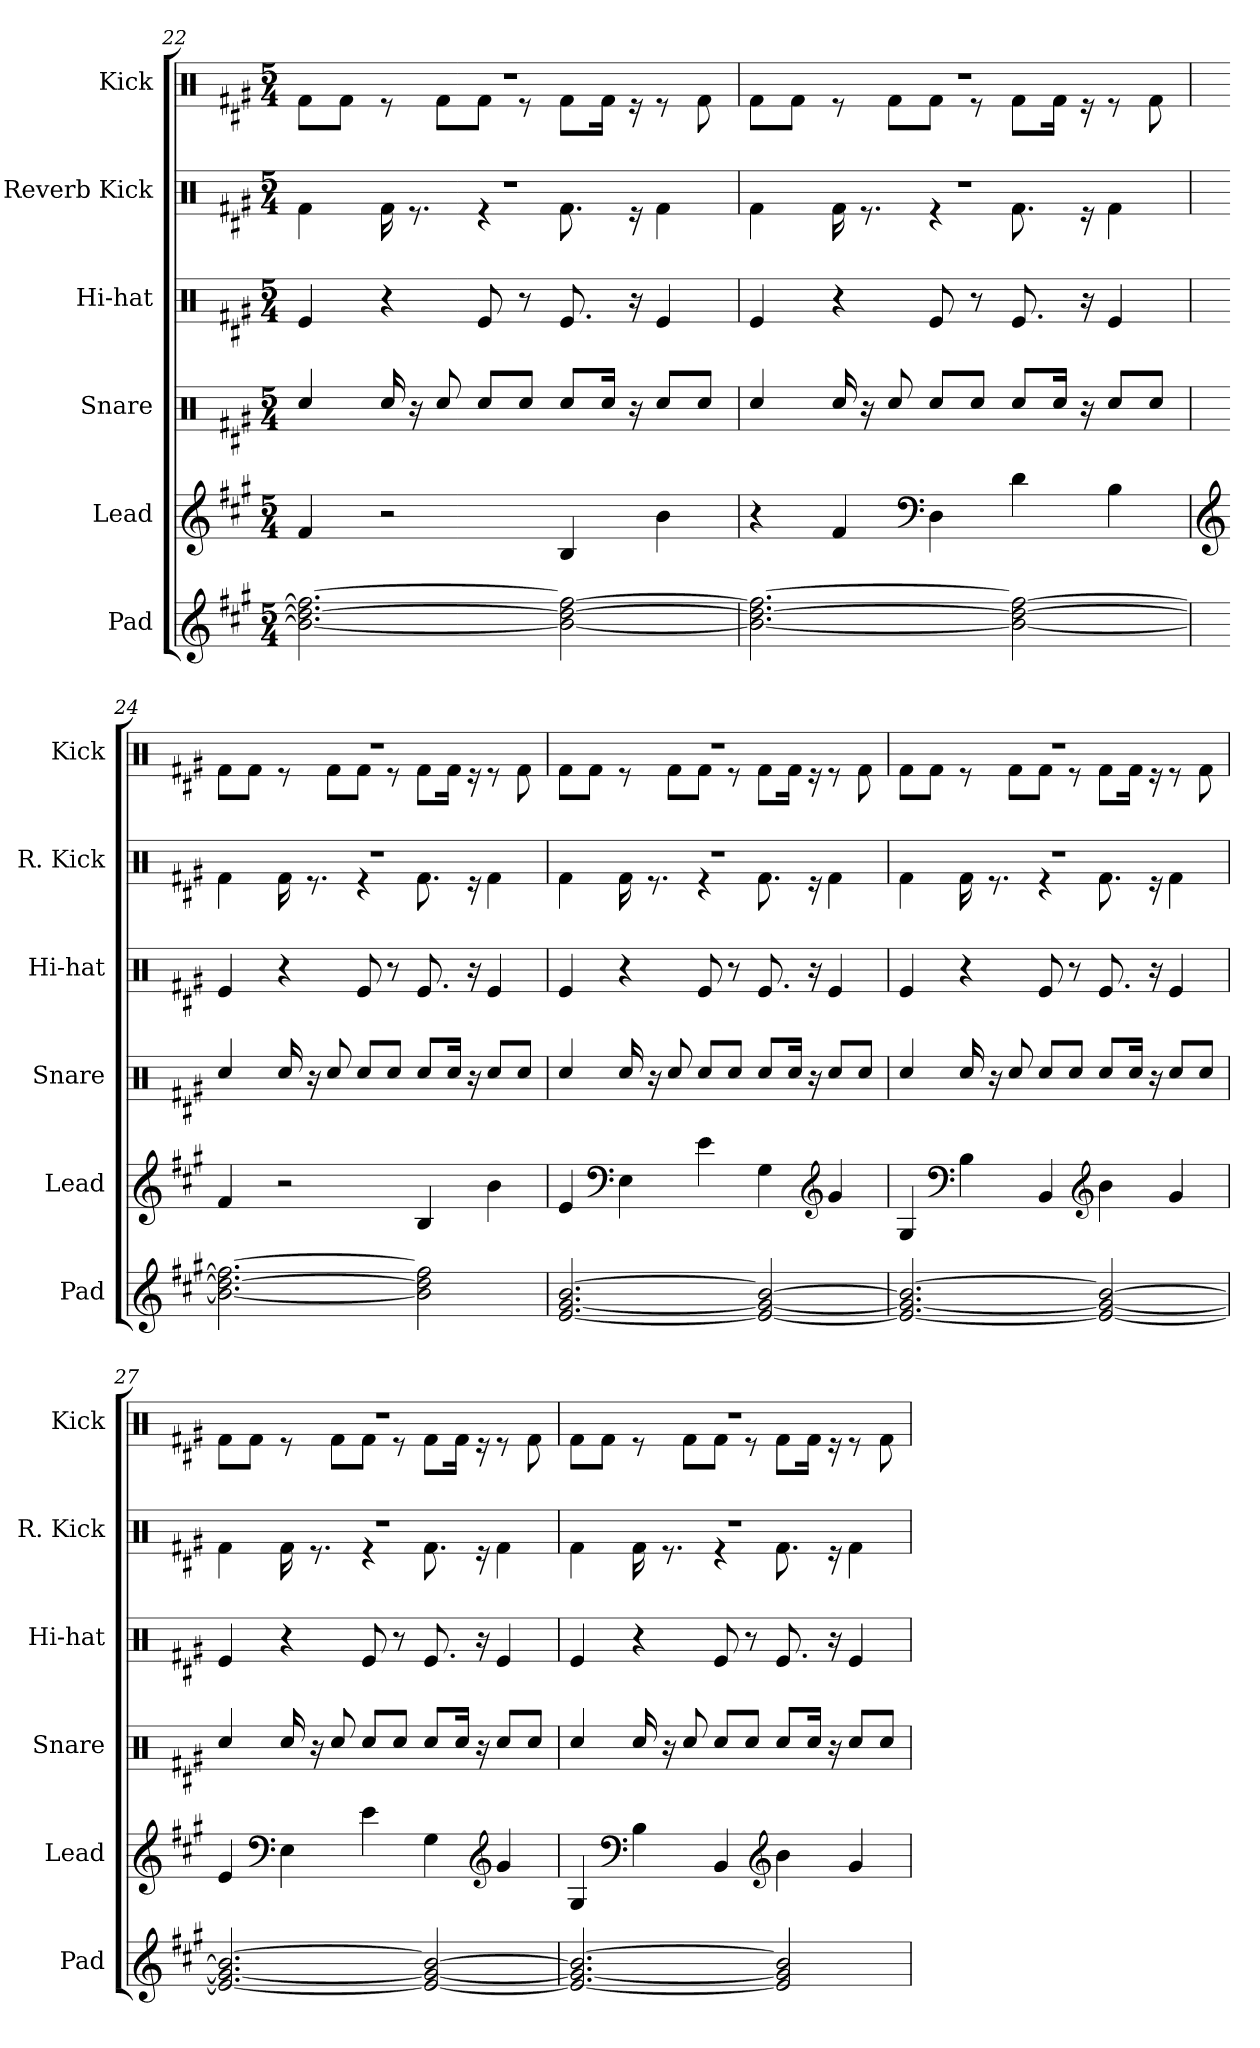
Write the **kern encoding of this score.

**kern	**kern	**kern	**kern	**kern	**kern
*part6	*part5	*part4	*part3	*part2	*part1
*staff6	*staff5	*staff4	*staff3	*staff2	*staff1
*I"Pad	*I"Lead	*I"Snare	*I"Hi-hat	*I"Reverb Kick	*I"Kick
*I'Pad	*I'Lead	*I'Snare	*I'Hi-hat	*I'R. Kick	*I'Kick
!!LO:PB:g=z
*clefG2	*clefG2	*clefX	*clefX	*clefX	*clefX
*k[f#c#g#]	*k[f#c#g#]	*k[f#c#g#]	*k[f#c#g#]	*k[f#c#g#]	*k[f#c#g#]
*M5/4	*M5/4	*M5/4	*M5/4	*M5/4	*M5/4
=22	=22	=22	=22	=22	=22
*	*	*	*	*^	*^
2.b\_ 2.dd\_ 2.ff#\_	4f#/	4Rcc/	4Re/	4%5r	4Rf\	4%5r	8Rf\L
.	.	.	.	.	.	.	8Rf\J
.	2r	16Rcc/	4r	.	16Rf\	.	8r
.	.	16r	.	.	8.r	.	.
.	.	8Rcc/	.	.	.	.	8Rf\L
.	.	8Rcc/L	8Re/	.	4r	.	8Rf\J
.	.	8Rcc/J	8r	.	.	.	8r
2b\_ 2dd\_ 2ff#\_	4B/	8Rcc/L	8.Re/	.	8.Rf\	.	8Rf\L
.	.	16Rcc/Jk	.	.	.	.	16Rf\Jk
.	.	16r	16r	.	16r	.	16r
.	4b\	8Rcc/L	4Re/	.	4Rf\	.	8r
.	.	8Rcc/J	.	.	.	.	8Rf\
=23	=23	=23	=23	=23	=23	=23	=23
2.b\_ 2.dd\_ 2.ff#\_	4r	4Rcc/	4Re/	4%5r	4Rf\	4%5r	8Rf\L
.	.	.	.	.	.	.	8Rf\J
.	4f#/	16Rcc/	4r	.	16Rf\	.	8r
.	.	16r	.	.	8.r	.	.
.	.	8Rcc/	.	.	.	.	8Rf\L
*	*clefF4	*	*	*	*	*	*
.	4D\	8Rcc/L	8Re/	.	4r	.	8Rf\J
.	.	8Rcc/J	8r	.	.	.	8r
2b\_ 2dd\_ 2ff#\_	4d\	8Rcc/L	8.Re/	.	8.Rf\	.	8Rf\L
.	.	16Rcc/Jk	.	.	.	.	16Rf\Jk
.	.	16r	16r	.	16r	.	16r
.	4B\	8Rcc/L	4Re/	.	4Rf\	.	8r
.	.	8Rcc/J	.	.	.	.	8Rf\
!!LO:LB:g=z	!!
=24	=24	=24	=24	=24	=24	=24	=24
*	*clefG2	*	*	*	*	*	*
2.b\_ 2.dd\_ 2.ff#\_	4f#/	4Rcc/	4Re/	4%5r	4Rf\	4%5r	8Rf\L
.	.	.	.	.	.	.	8Rf\J
.	2r	16Rcc/	4r	.	16Rf\	.	8r
.	.	16r	.	.	8.r	.	.
.	.	8Rcc/	.	.	.	.	8Rf\L
.	.	8Rcc/L	8Re/	.	4r	.	8Rf\J
.	.	8Rcc/J	8r	.	.	.	8r
2b\] 2dd\] 2ff#\]	4B/	8Rcc/L	8.Re/	.	8.Rf\	.	8Rf\L
.	.	16Rcc/Jk	.	.	.	.	16Rf\Jk
.	.	16r	16r	.	16r	.	16r
.	4b\	8Rcc/L	4Re/	.	4Rf\	.	8r
.	.	8Rcc/J	.	.	.	.	8Rf\
=25	=25	=25	=25	=25	=25	=25	=25
[2.e/ [2.g#/ [2.b/	4e/	4Rcc/	4Re/	4%5r	4Rf\	4%5r	8Rf\L
.	.	.	.	.	.	.	8Rf\J
*	*clefF4	*	*	*	*	*	*
.	4E\	16Rcc/	4r	.	16Rf\	.	8r
.	.	16r	.	.	8.r	.	.
.	.	8Rcc/	.	.	.	.	8Rf\L
.	4e\	8Rcc/L	8Re/	.	4r	.	8Rf\J
.	.	8Rcc/J	8r	.	.	.	8r
2e/_ 2g#/_ 2b/_	4G#\	8Rcc/L	8.Re/	.	8.Rf\	.	8Rf\L
.	.	16Rcc/Jk	.	.	.	.	16Rf\Jk
.	.	16r	16r	.	16r	.	16r
*	*clefG2	*	*	*	*	*	*
.	4g#/	8Rcc/L	4Re/	.	4Rf\	.	8r
.	.	8Rcc/J	.	.	.	.	8Rf\
!!LO:PB:g=z	!!
=26	=26	=26	=26	=26	=26	=26	=26
2.e/_ 2.g#/_ 2.b/_	4G#/	4Rcc/	4Re/	4%5r	4Rf\	4%5r	8Rf\L
.	.	.	.	.	.	.	8Rf\J
*	*clefF4	*	*	*	*	*	*
.	4B\	16Rcc/	4r	.	16Rf\	.	8r
.	.	16r	.	.	8.r	.	.
.	.	8Rcc/	.	.	.	.	8Rf\L
.	4BB/	8Rcc/L	8Re/	.	4r	.	8Rf\J
.	.	8Rcc/J	8r	.	.	.	8r
*	*clefG2	*	*	*	*	*	*
2e/_ 2g#/_ 2b/_	4b\	8Rcc/L	8.Re/	.	8.Rf\	.	8Rf\L
.	.	16Rcc/Jk	.	.	.	.	16Rf\Jk
.	.	16r	16r	.	16r	.	16r
.	4g#/	8Rcc/L	4Re/	.	4Rf\	.	8r
.	.	8Rcc/J	.	.	.	.	8Rf\
=27	=27	=27	=27	=27	=27	=27	=27
2.e/_ 2.g#/_ 2.b/_	4e/	4Rcc/	4Re/	4%5r	4Rf\	4%5r	8Rf\L
.	.	.	.	.	.	.	8Rf\J
*	*clefF4	*	*	*	*	*	*
.	4E\	16Rcc/	4r	.	16Rf\	.	8r
.	.	16r	.	.	8.r	.	.
.	.	8Rcc/	.	.	.	.	8Rf\L
.	4e\	8Rcc/L	8Re/	.	4r	.	8Rf\J
.	.	8Rcc/J	8r	.	.	.	8r
2e/_ 2g#/_ 2b/_	4G#\	8Rcc/L	8.Re/	.	8.Rf\	.	8Rf\L
.	.	16Rcc/Jk	.	.	.	.	16Rf\Jk
.	.	16r	16r	.	16r	.	16r
*	*clefG2	*	*	*	*	*	*
.	4g#/	8Rcc/L	4Re/	.	4Rf\	.	8r
.	.	8Rcc/J	.	.	.	.	8Rf\
!!LO:LB:g=z	!!
=28	=28	=28	=28	=28	=28	=28	=28
2.e/_ 2.g#/_ 2.b/_	4G#/	4Rcc/	4Re/	4%5r	4Rf\	4%5r	8Rf\L
.	.	.	.	.	.	.	8Rf\J
*	*clefF4	*	*	*	*	*	*
.	4B\	16Rcc/	4r	.	16Rf\	.	8r
.	.	16r	.	.	8.r	.	.
.	.	8Rcc/	.	.	.	.	8Rf\L
.	4BB/	8Rcc/L	8Re/	.	4r	.	8Rf\J
.	.	8Rcc/J	8r	.	.	.	8r
*	*clefG2	*	*	*	*	*	*
2e/] 2g#/] 2b/]	4b\	8Rcc/L	8.Re/	.	8.Rf\	.	8Rf\L
.	.	16Rcc/Jk	.	.	.	.	16Rf\Jk
.	.	16r	16r	.	16r	.	16r
.	4g#/	8Rcc/L	4Re/	.	4Rf\	.	8r
.	.	8Rcc/J	.	.	.	.	8Rf\
*	*	*	*	*v	*v	*	*
*	*	*	*	*	*v	*v
=	=	=	=	=	=
*-	*-	*-	*-	*-	*-
